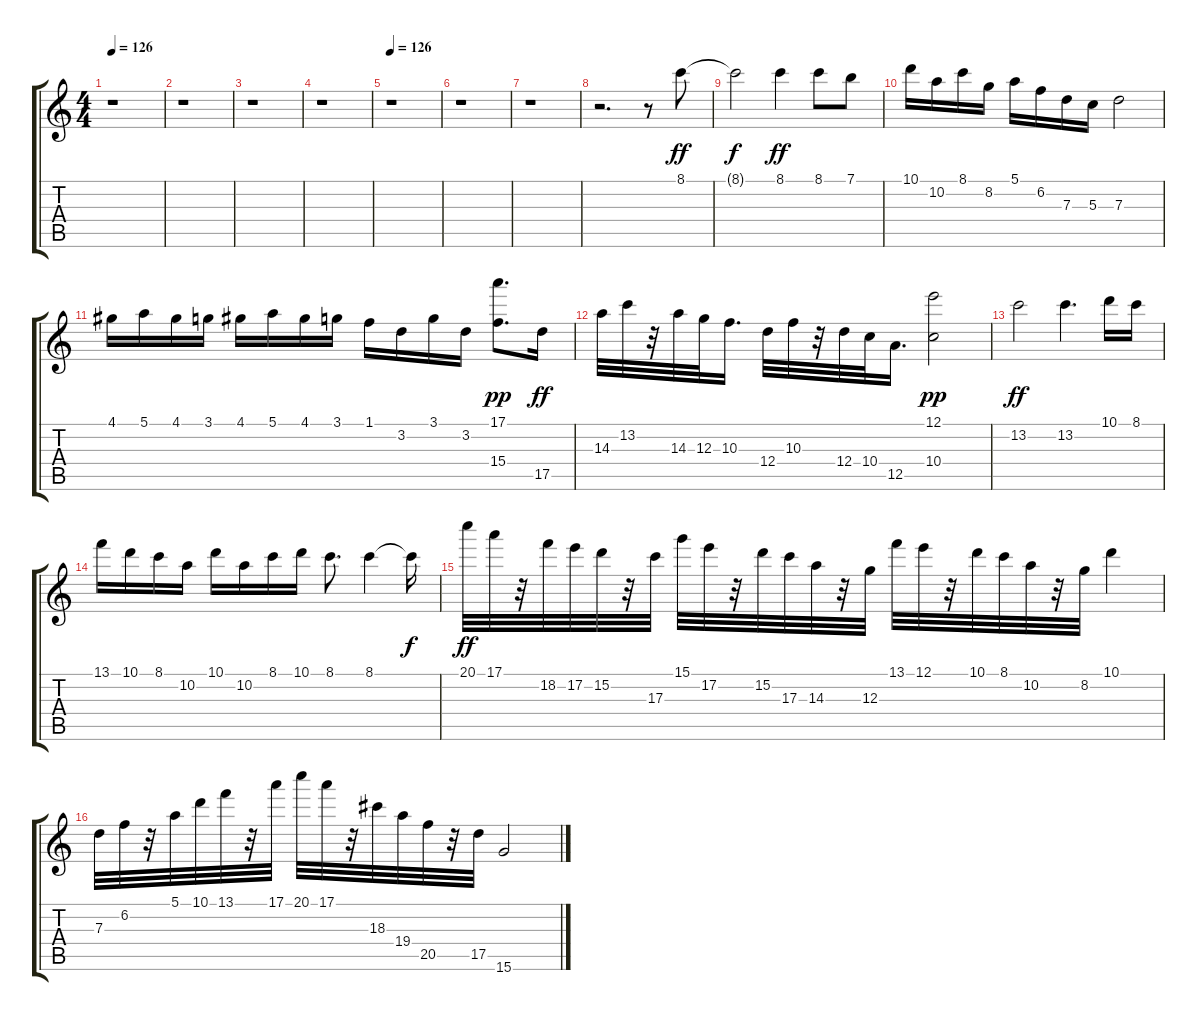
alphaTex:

\track "" {instrument distortionguitar}
\staff {score tabs}
\tuning (E4 B3 G3 D3 A2 E2) {hide}
\ts (4 4)
\tempo 126
\clef g2
\ks c
r.1{dy ff instrument distortionguitar} |
r.1 |
r.1 |
r.1 |
\tempo 126
r.1 |
r.1 |
r.1 |
r.2{d} r.8 8.1.8 |
8.1{t}.2{dy f} 8.1.4{dy ff} 8.1.8 7.1.8 |
10.1.16 10.2.16 8.1.16 8.2.16 5.1.16 6.2.16 7.3.16 5.3.16 7.3.2 |
4.1.16 5.1.16 4.1.16 3.1.16 4.1.16 5.1.16 4.1.16 3.1.16 1.1.16 3.2.16 3.1.16 3.2.16 (17.1 15.4).8{d dy pp} 17.5.16{dy ff} |
14.3.32 13.2.32 r.32 14.3.32 12.3.32 10.3.16{d} 12.4.32 10.3.32 r.32 12.4.32 10.4.32 12.5.16{d} (12.1 10.4).2{dy pp} |
13.2.2{dy ff} 13.2.4{d} 10.1.16 8.1.16 |
13.1.16 10.1.16 8.1.16 10.2.16 10.1.16 10.2.16 8.1.16 10.1.16 8.1.8{d} 8.1.4 8.1{t}.16{dy f} |
20.1.32{dy ff} 17.1.32 r.32 18.2.32 17.2.32 15.2.32 r.32 17.3.32 15.1.32 17.2.32 r.32 15.2.32 17.3.32 14.3.32 r.32 12.3.32 13.1.32 12.1.32 r.32 10.1.32 8.1.32 10.2.32 r.32 8.2.32 10.1.4 |
7.3.32 6.2.32 r.32 5.1.32 10.1.32 13.1.32 r.32 17.1.32 20.1.32 17.1.32 r.32 18.3.32 19.4.32 20.5.32 r.32 17.5.32 15.6.2
